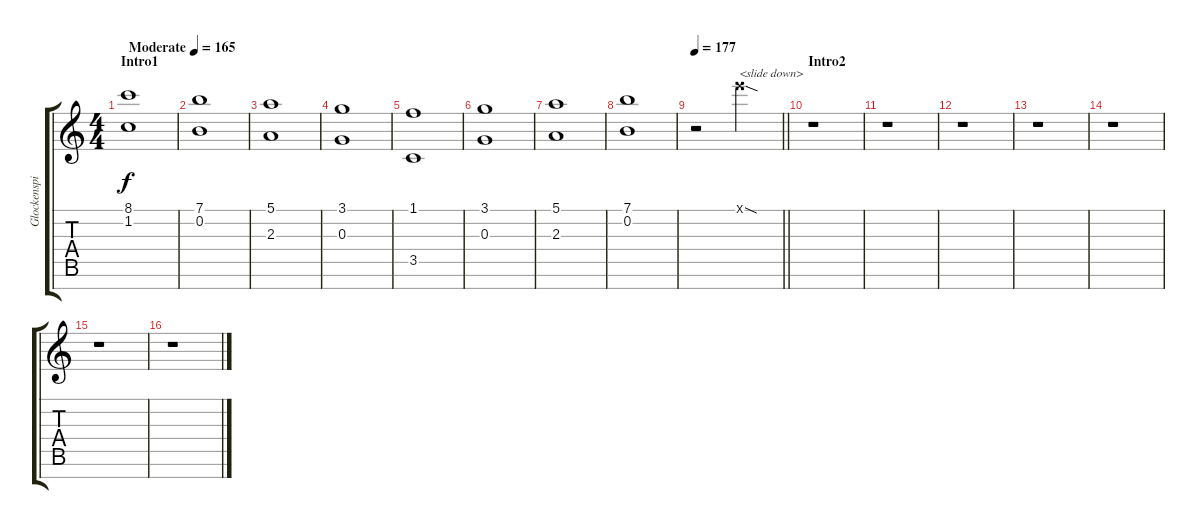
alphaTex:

\track ("Glockenspiel" "Glockenspi") {instrument vibraphone}
\staff {score tabs}
\tuning (E5 B4 G4 D4 A3 E3 B2) {hide}
\ts (4 4)
\section ("" "Intro1")
\tempo (165 "Moderate")
\clef g2
\ks c
(8.1 1.2).1{dy f instrument vibraphone} |
(7.1 0.2).1 |
(5.1 2.3).1 |
(3.1 0.3).1 |
(1.1 3.5).1 |
(3.1 0.3).1 |
(5.1 2.3).1 |
(7.1 0.2).1 |
\tempo 177
\barLineRight lightlight
r.2 12.1{sod x}.2{txt "<slide down>"} |
\section ("" "Intro2")
r.1 |
r.1 |
r.1 |
r.1 |
r.1 |
r.1 |
r.1
